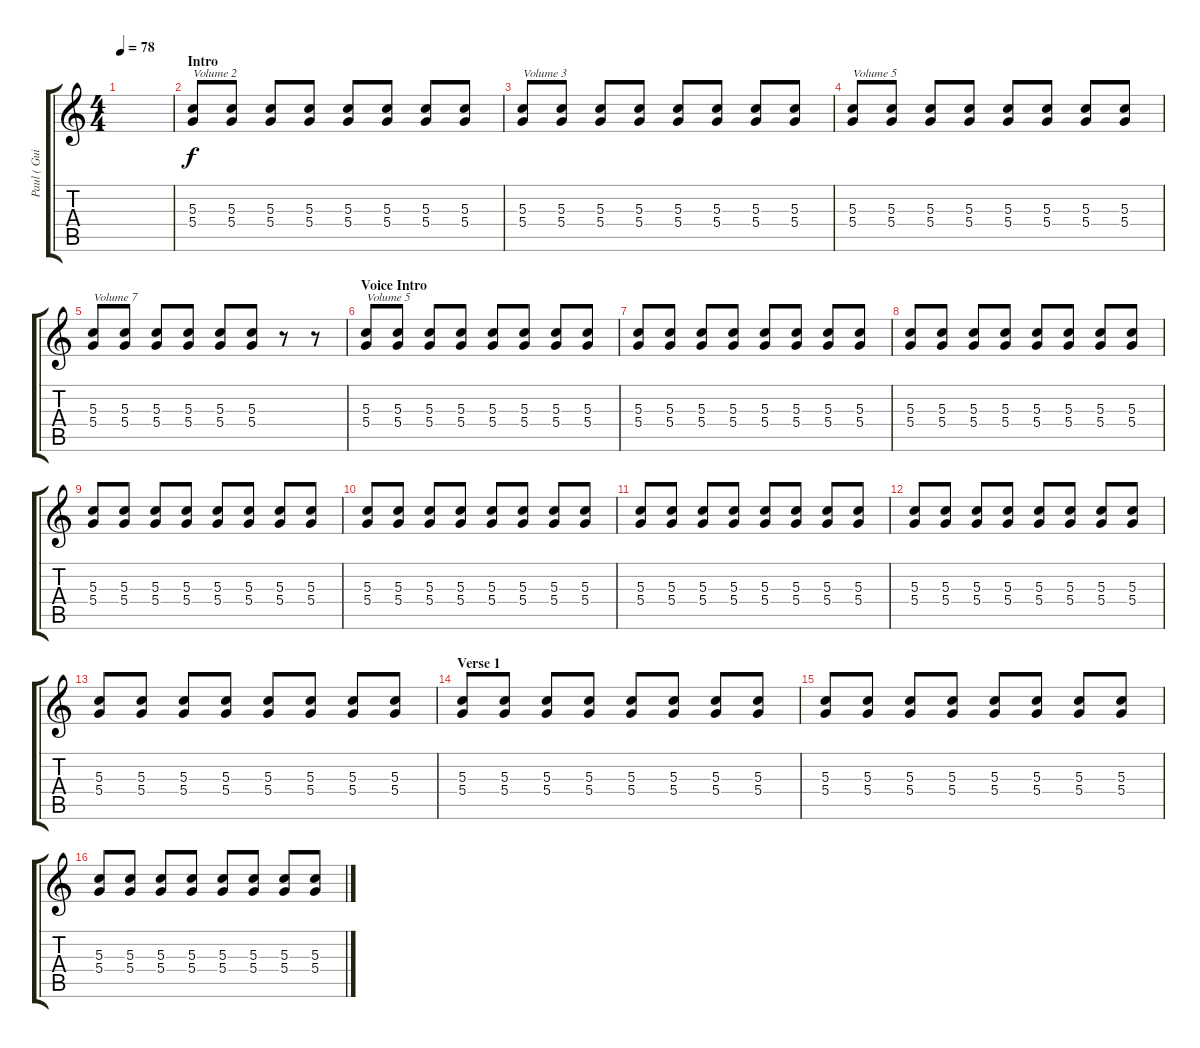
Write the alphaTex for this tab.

\track ("Paul ( Guitar 2 )" "Paul ( Gui") {instrument distortionguitar}
\staff {score tabs}
\tuning (E4 B3 G3 D3 A2 E2) {hide}
\ts (4 4)
\tempo 78
\clef g2
\ks c
|
\section ("" "Intro")
(5.3 5.4).8{txt "Volume 2" volume 2} (5.3 5.4).8 (5.3 5.4).8 (5.3 5.4).8 (5.3 5.4).8 (5.3 5.4).8 (5.3 5.4).8 (5.3 5.4).8 |
(5.3 5.4).8{txt "Volume 3" volume 3} (5.3 5.4).8 (5.3 5.4).8 (5.3 5.4).8 (5.3 5.4).8 (5.3 5.4).8 (5.3 5.4).8 (5.3 5.4).8 |
(5.3 5.4).8{txt "Volume 5" volume 5} (5.3 5.4).8 (5.3 5.4).8 (5.3 5.4).8 (5.3 5.4).8 (5.3 5.4).8 (5.3 5.4).8 (5.3 5.4).8 |
(5.3 5.4).8{txt "Volume 7" volume 7} (5.3 5.4).8 (5.3 5.4).8 (5.3 5.4).8 (5.3 5.4).8 (5.3 5.4).8 r.8 r.8 |
\section ("" "Voice Intro")
(5.3 5.4).8{txt "Volume 5" volume 5} (5.3 5.4).8 (5.3 5.4).8 (5.3 5.4).8 (5.3 5.4).8 (5.3 5.4).8 (5.3 5.4).8 (5.3 5.4).8 |
(5.3 5.4).8 (5.3 5.4).8 (5.3 5.4).8 (5.3 5.4).8 (5.3 5.4).8 (5.3 5.4).8 (5.3 5.4).8 (5.3 5.4).8 |
(5.3 5.4).8 (5.3 5.4).8 (5.3 5.4).8 (5.3 5.4).8 (5.3 5.4).8 (5.3 5.4).8 (5.3 5.4).8 (5.3 5.4).8 |
(5.3 5.4).8 (5.3 5.4).8 (5.3 5.4).8 (5.3 5.4).8 (5.3 5.4).8 (5.3 5.4).8 (5.3 5.4).8 (5.3 5.4).8 |
(5.3 5.4).8 (5.3 5.4).8 (5.3 5.4).8 (5.3 5.4).8 (5.3 5.4).8 (5.3 5.4).8 (5.3 5.4).8 (5.3 5.4).8 |
(5.3 5.4).8 (5.3 5.4).8 (5.3 5.4).8 (5.3 5.4).8 (5.3 5.4).8 (5.3 5.4).8 (5.3 5.4).8 (5.3 5.4).8 |
(5.3 5.4).8 (5.3 5.4).8 (5.3 5.4).8 (5.3 5.4).8 (5.3 5.4).8 (5.3 5.4).8 (5.3 5.4).8 (5.3 5.4).8 |
(5.3 5.4).8 (5.3 5.4).8 (5.3 5.4).8 (5.3 5.4).8 (5.3 5.4).8 (5.3 5.4).8 (5.3 5.4).8 (5.3 5.4).8 |
\section ("" "Verse 1")
(5.3 5.4).8 (5.3 5.4).8 (5.3 5.4).8 (5.3 5.4).8 (5.3 5.4).8 (5.3 5.4).8 (5.3 5.4).8 (5.3 5.4).8 |
(5.3 5.4).8 (5.3 5.4).8 (5.3 5.4).8 (5.3 5.4).8 (5.3 5.4).8 (5.3 5.4).8 (5.3 5.4).8 (5.3 5.4).8 |
(5.3 5.4).8 (5.3 5.4).8 (5.3 5.4).8 (5.3 5.4).8 (5.3 5.4).8 (5.3 5.4).8 (5.3 5.4).8 (5.3 5.4).8
